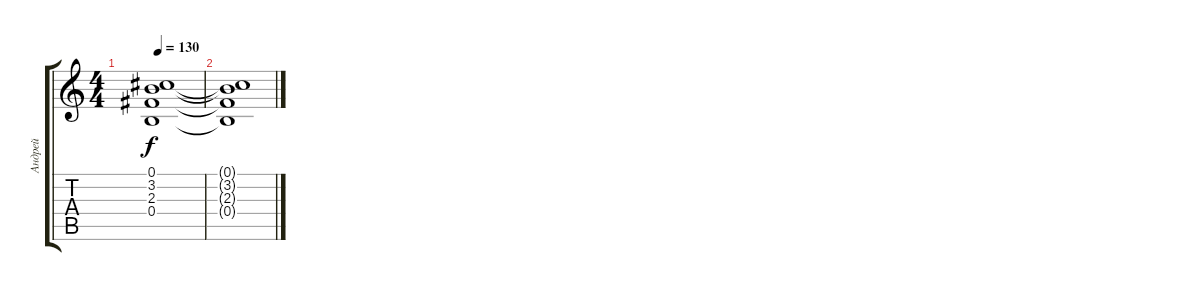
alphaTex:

\track ("Андрей" "Андрей") {instrument overdrivenguitar}
\staff {score tabs}
\tuning (Db4 Ab3 E3 B2 Gb2 B1) {hide}
\ts (4 4)
\tempo 130
\clef g2
\ks c
(0.1{t} 3.2{t} 2.3{t} 0.4{t}).1{dy f} |
(0.1{t} 3.2{t} 2.3{t} 0.4{t}).1
